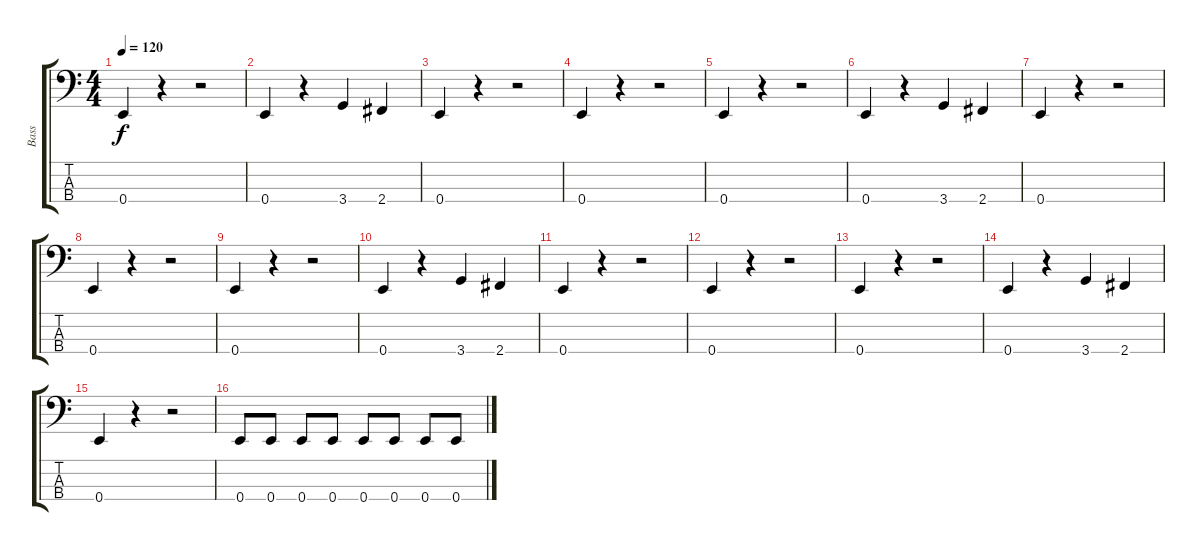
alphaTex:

\track ("Bass" "Bass") {instrument electricbasspick}
\staff {score tabs}
\tuning (G2 D2 A1 E1) {hide}
\ts (4 4)
\tempo 120
\clef f4
\ks c
0.4.4{dy f} r.4 r.2 |
0.4.4 r.4 3.4.4 2.4.4 |
0.4.4 r.4 r.2 |
0.4.4 r.4 r.2 |
0.4.4 r.4 r.2 |
0.4.4 r.4 3.4.4 2.4.4 |
0.4.4 r.4 r.2 |
0.4.4 r.4 r.2 |
0.4.4 r.4 r.2 |
0.4.4 r.4 3.4.4 2.4.4 |
0.4.4 r.4 r.2 |
0.4.4 r.4 r.2 |
0.4.4 r.4 r.2 |
0.4.4 r.4 3.4.4 2.4.4 |
0.4.4 r.4 r.2 |
0.4.8 0.4.8 0.4.8 0.4.8 0.4.8 0.4.8 0.4.8 0.4.8
